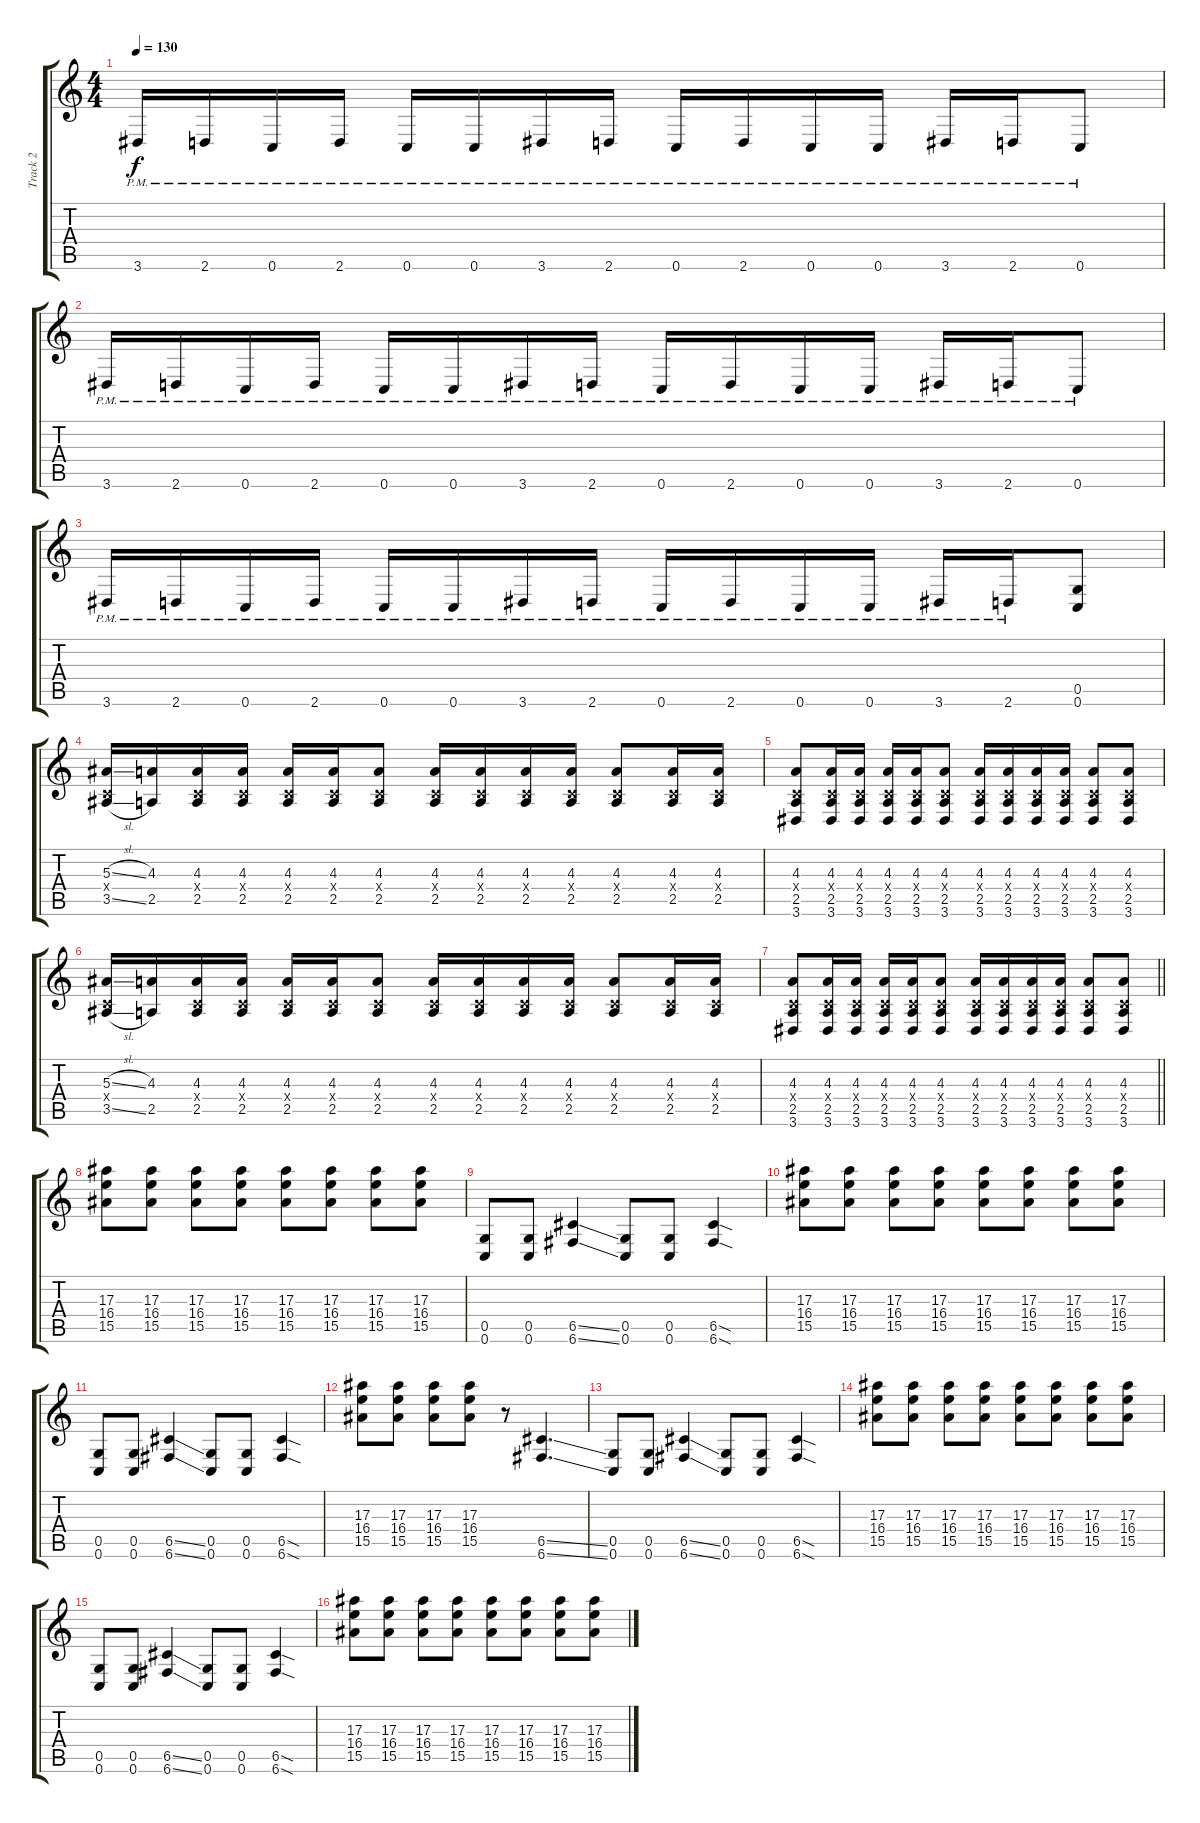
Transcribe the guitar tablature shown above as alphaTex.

\track ("Track 2" "Track 2") {instrument distortionguitar}
\staff {score tabs}
\tuning (D4 A3 F3 C3 G2 C2) {hide}
\ts (4 4)
\tempo 130
\clef g2
\ks c
3.6{pm}.16{dy f} 2.6{pm}.16 0.6{pm}.16 2.6{pm}.16 0.6{pm}.16 0.6{pm}.16 3.6{pm}.16 2.6{pm}.16 0.6{pm}.16 2.6{pm}.16 0.6{pm}.16 0.6{pm}.16 3.6{pm}.16 2.6{pm}.16 0.6{pm}.8 |
3.6{pm}.16 2.6{pm}.16 0.6{pm}.16 2.6{pm}.16 0.6{pm}.16 0.6{pm}.16 3.6{pm}.16 2.6{pm}.16 0.6{pm}.16 2.6{pm}.16 0.6{pm}.16 0.6{pm}.16 3.6{pm}.16 2.6{pm}.16 0.6{pm}.8 |
3.6{pm}.16 2.6{pm}.16 0.6{pm}.16 2.6{pm}.16 0.6{pm}.16 0.6{pm}.16 3.6{pm}.16 2.6{pm}.16 0.6{pm}.16 2.6{pm}.16 0.6{pm}.16 0.6{pm}.16 3.6{pm}.16 2.6{pm}.16 (0.5 0.6).8 |
(5.3{sl} 0.4{x} 3.5{sl}).16 (4.3 2.5).16 (4.3 0.4{x} 2.5).16 (4.3 0.4{x} 2.5).16 (4.3 0.4{x} 2.5).16 (4.3 0.4{x} 2.5).16 (4.3 0.4{x} 2.5).8 (4.3 0.4{x} 2.5).16 (4.3 0.4{x} 2.5).16 (4.3 0.4{x} 2.5).16 (4.3 0.4{x} 2.5).16 (4.3 0.4{x} 2.5).8 (4.3 0.4{x} 2.5).16 (4.3 0.4{x} 2.5).16 |
(4.3 0.4{x} 2.5 3.6).8 (4.3 0.4{x} 2.5 3.6).16 (4.3 0.4{x} 2.5 3.6).16 (4.3 0.4{x} 2.5 3.6).16 (4.3 0.4{x} 2.5 3.6).16 (4.3 0.4{x} 2.5 3.6).8 (4.3 0.4{x} 2.5 3.6).16 (4.3 0.4{x} 2.5 3.6).16 (4.3 0.4{x} 2.5 3.6).16 (4.3 0.4{x} 2.5 3.6).16 (4.3 0.4{x} 2.5 3.6).8 (4.3 0.4{x} 2.5 3.6).8 |
(5.3{sl} 0.4{x} 3.5{sl}).16 (4.3 2.5).16 (4.3 0.4{x} 2.5).16 (4.3 0.4{x} 2.5).16 (4.3 0.4{x} 2.5).16 (4.3 0.4{x} 2.5).16 (4.3 0.4{x} 2.5).8 (4.3 0.4{x} 2.5).16 (4.3 0.4{x} 2.5).16 (4.3 0.4{x} 2.5).16 (4.3 0.4{x} 2.5).16 (4.3 0.4{x} 2.5).8 (4.3 0.4{x} 2.5).16 (4.3 0.4{x} 2.5).16 |
\barLineRight lightlight
(4.3 0.4{x} 2.5 3.6).8 (4.3 0.4{x} 2.5 3.6).16 (4.3 0.4{x} 2.5 3.6).16 (4.3 0.4{x} 2.5 3.6).16 (4.3 0.4{x} 2.5 3.6).16 (4.3 0.4{x} 2.5 3.6).8 (4.3 0.4{x} 2.5 3.6).16 (4.3 0.4{x} 2.5 3.6).16 (4.3 0.4{x} 2.5 3.6).16 (4.3 0.4{x} 2.5 3.6).16 (4.3 0.4{x} 2.5 3.6).8 (4.3 0.4{x} 2.5 3.6).8 |
\section ("" "")
(17.3 16.4 15.5).8 (17.3 16.4 15.5).8 (17.3 16.4 15.5).8 (17.3 16.4 15.5).8 (17.3 16.4 15.5).8 (17.3 16.4 15.5).8 (17.3 16.4 15.5).8 (17.3 16.4 15.5).8 |
(0.5 0.6).8 (0.5 0.6).8 (6.5{ss} 6.6{ss}).4 (0.5 0.6).8 (0.5 0.6).8 (6.5{sod} 6.6{sod}).4 |
(17.3 16.4 15.5).8 (17.3 16.4 15.5).8 (17.3 16.4 15.5).8 (17.3 16.4 15.5).8 (17.3 16.4 15.5).8 (17.3 16.4 15.5).8 (17.3 16.4 15.5).8 (17.3 16.4 15.5).8 |
(0.5 0.6).8 (0.5 0.6).8 (6.5{ss} 6.6{ss}).4 (0.5 0.6).8 (0.5 0.6).8 (6.5{sod} 6.6{sod}).4 |
(17.3 16.4 15.5).8 (17.3 16.4 15.5).8 (17.3 16.4 15.5).8 (17.3 16.4 15.5).8 r.8 (6.5{ss} 6.6{ss}).4{d} |
(0.5 0.6).8 (0.5 0.6).8 (6.5{ss} 6.6{ss}).4 (0.5 0.6).8 (0.5 0.6).8 (6.5{sod} 6.6{sod}).4 |
(17.3 16.4 15.5).8 (17.3 16.4 15.5).8 (17.3 16.4 15.5).8 (17.3 16.4 15.5).8 (17.3 16.4 15.5).8 (17.3 16.4 15.5).8 (17.3 16.4 15.5).8 (17.3 16.4 15.5).8 |
(0.5 0.6).8 (0.5 0.6).8 (6.5{ss} 6.6{ss}).4 (0.5 0.6).8 (0.5 0.6).8 (6.5{sod} 6.6{sod}).4 |
(17.3 16.4 15.5).8 (17.3 16.4 15.5).8 (17.3 16.4 15.5).8 (17.3 16.4 15.5).8 (17.3 16.4 15.5).8 (17.3 16.4 15.5).8 (17.3 16.4 15.5).8 (17.3 16.4 15.5).8
